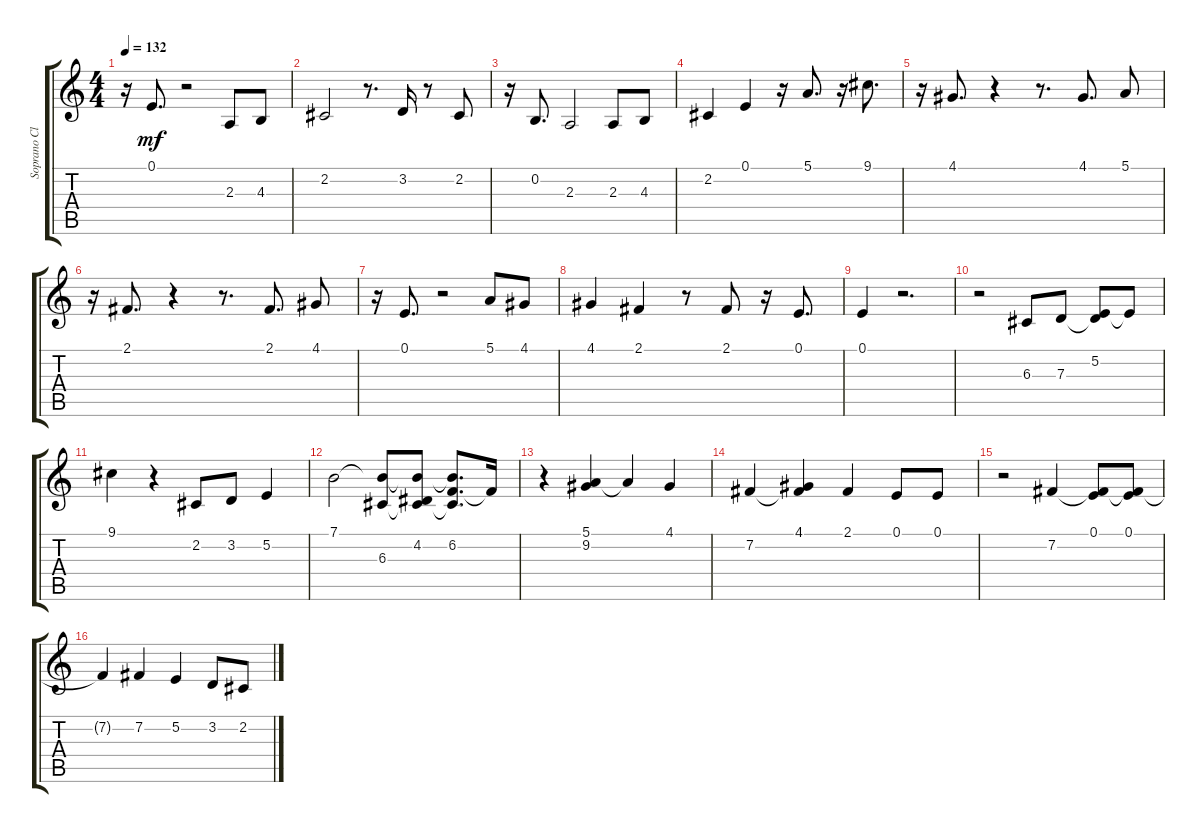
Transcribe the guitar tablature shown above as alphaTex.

\track ("Soprano Clarinet C" "Soprano Cl") {instrument flute}
\staff {score tabs}
\tuning (E4 B3 G3 D3 A2 E2) {hide}
\ts (4 4)
\tempo 132
\clef g2
\ks aminor
r.16{dy mf} 0.1.8{d} r.2 2.3.8 4.3.8 |
2.2.2 r.8{d} 3.2.16 r.8 2.2.8 |
r.16 0.2.8{d} 2.3.2 2.3.8 4.3.8 |
2.2.4 0.1.4 r.16 5.1.8{d} r.16 9.1.8{d} |
r.16 4.1.8{d} r.4 r.8{d} 4.1.8{d} 5.1.8 |
r.16 2.1.8{d} r.4 r.8{d} 2.1.8{d} 4.1.8 |
r.16 0.1.8{d} r.2 5.1.8 4.1.8 |
4.1.4 2.1.4 r.8 2.1.8 r.16 0.1.8{d} |
0.1.4 r.2{d} |
r.2 6.3.8 7.3.8 (5.2 7.3{t}).8 5.2{t}.8 |
9.1.4 r.4 2.2.8 3.2.8 5.2.4 |
7.1.2 (7.1{t} 6.3).8 (7.1{t} 4.2 6.3{t}).8 (7.1{t} 6.2 6.3{t}).8{d} 6.2{t}.16 |
r.4 (5.1 9.2).4 5.1{t}.4 4.1.4 |
7.2.4 (4.1 7.2{t}).4 2.1.4 0.1.8 0.1.8 |
r.2 7.2.4 (0.1 7.2{t}).8 (0.1 7.2{t}).8 |
7.2{t}.4 7.2.4 5.2.4 3.2.8 2.2.8
